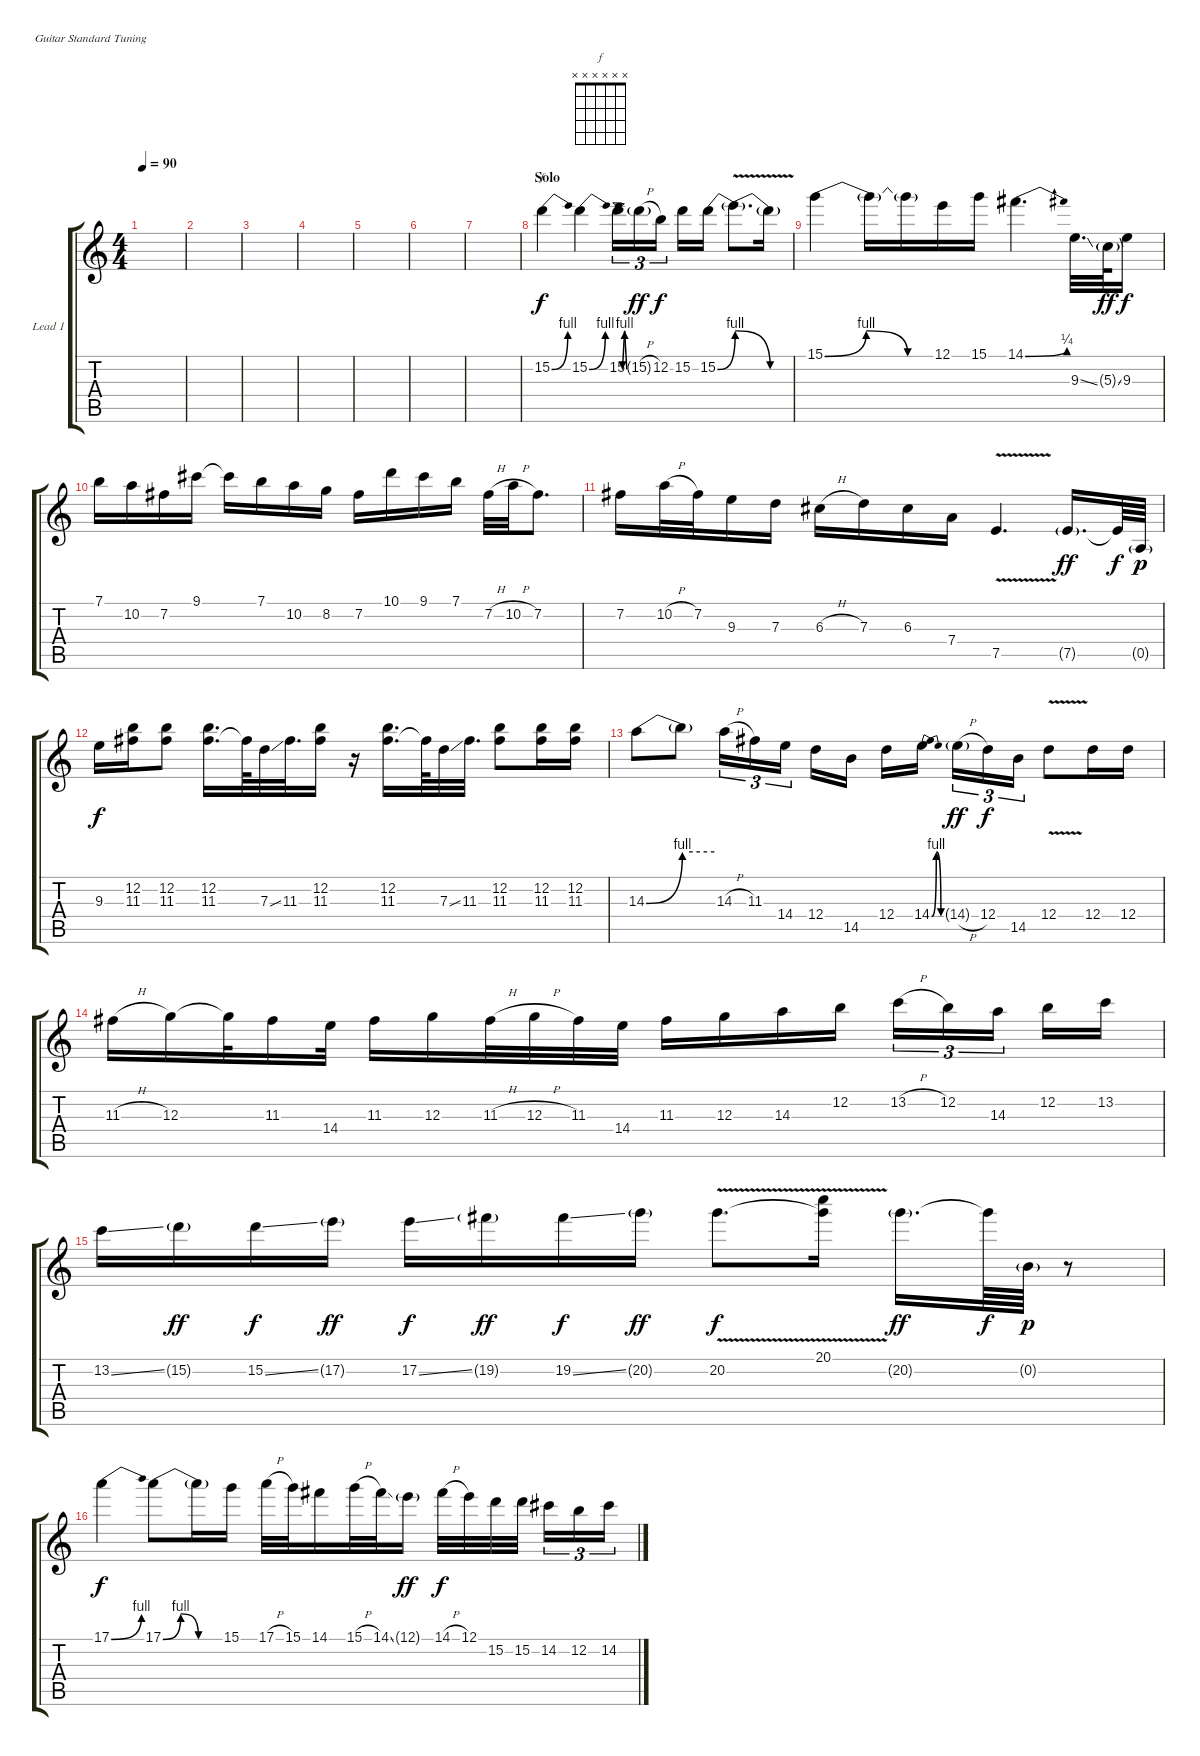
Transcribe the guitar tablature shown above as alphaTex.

\bracketExtendMode groupsimilarinstruments
\firstSystemTrackNameOrientation horizontal
\otherSystemsTrackNameOrientation horizontal
\track ("Guitar Lead 1" "Lead 1") {instrument overdrivenguitar}
\staff {score tabs}
\tuning (E4 B3 G3 D3 A2 E2)
\chord ("f" x x x x x x)
\ts (4 4)
\tempo 90
\clef g2
\ks c
|
|
|
|
|
|
|
\section ("" "Solo")
15.2{be (bend 0 0 60 4)}.4{ch "f"} 15.2{be (bend 0 0 60 4)}.4 15.2{be (bendrelease 0 0 30 4 30 4 60 0)}.16{tu (3 2)} 15.2{h g}.16{tu (3 2) dy ff} 12.2.16{tu (3 2) dy f} 15.2.16 15.2{be (bend 0 0 60 4)}.16 15.2{be (release 0 4 60 0) v t}.8{d} 15.2{be (hold 0 0 60 0) t}.16 |
15.1{be (bendrelease 0 0 30 4 30 4 60 0)}.4 15.1{t}.16 15.1{be (hold 0 0 60 0) t}.16 12.1.16 15.1.16 14.1{be (bend 0 0 60 1)}.4{d} 9.3{ss}.32{d} 5.3{ss g}.64{dy ff} 9.3.16{dy f} |
7.1.16 10.2.16 7.2.16 9.1.16 9.1{t}.16 7.1.16 10.2.16 8.2.16 7.2.16 10.1.16 9.1.16 7.1.16 7.2{h}.32 10.2{h}.32 7.2.8{d} |
7.2.16 10.2{h}.32 7.2.32 9.3.16 7.3.16 6.3{h}.16 7.3.16 6.3.16 7.4.16 7.5{v}.4{d} 7.5{g}.16{d dy ff} 7.5{t}.64{dy f} 0.5{g}.64{dy p} |
9.3.16{dy f} (12.2 11.3).16 (12.2 11.3).8 (12.2 11.3).16{d} 11.3{t}.64 7.3{ss}.32 11.3.32{d} (12.2 11.3).16 r.16 (12.2 11.3).16{d} 11.3{t}.64 7.3{ss}.32 11.3.32{d} (12.2 11.3).8 (12.2 11.3).16 (12.2 11.3).16 |
14.3{be (bend 0 0 60 4)}.8 14.3{be (hold 0 4 60 4) t}.8 14.3{h}.16{tu (3 2)} 11.3.16{tu (3 2)} 14.4.16{tu (3 2)} 12.4.16 14.5.16 12.4.16 14.4{be (bendrelease 0 0 30 4 30 4 60 0)}.16 14.4{h g}.16{tu (3 2) dy ff} 12.4.16{tu (3 2) dy f} 14.5.16{tu (3 2)} 12.4{v}.8 12.4.16 12.4.16 |
11.3{h}.16 12.3.16 12.3{t}.32 11.3.16 14.4.32 11.3.16 12.3.16 11.3{h}.32 12.3{h}.32 11.3.32 14.4.32 11.3.16 12.3.16 14.3.16 12.2.16 13.2{h}.16{tu (3 2)} 12.2.16{tu (3 2)} 14.3.16{tu (3 2)} 12.2.16 13.2.16 |
13.2{ss}.16 15.2{g}.16{dy ff} 15.2{ss}.16{dy f} 17.2{g}.16{dy ff} 17.2{ss}.16{dy f} 19.2{g}.16{dy ff} 19.2{ss}.16{dy f} 20.2{g}.16{dy ff} 20.2{v}.8{d dy f} (20.1 20.2{v t}).16 20.2{g}.16{d dy ff} 20.2{t}.64{dy f} 0.2{g}.64{dy p} r.8 |
17.1{be (bend 0 0 60 4)}.4{dy f} 17.1{be (bendrelease 0 0 30 4 30 4 60 0)}.8 17.1{be (hold 0 0 60 0) t}.16 15.1.16 17.1{h}.32 15.1.32 14.1.16 15.1{h}.32 14.1{ss}.32 12.1{g}.16{dy ff} 14.1{h}.32{dy f} 12.1.32 15.2.32 15.2.32 14.2.16{tu (3 2)} 12.2.16{tu (3 2)} 14.2{ss}.16{tu (3 2)}
